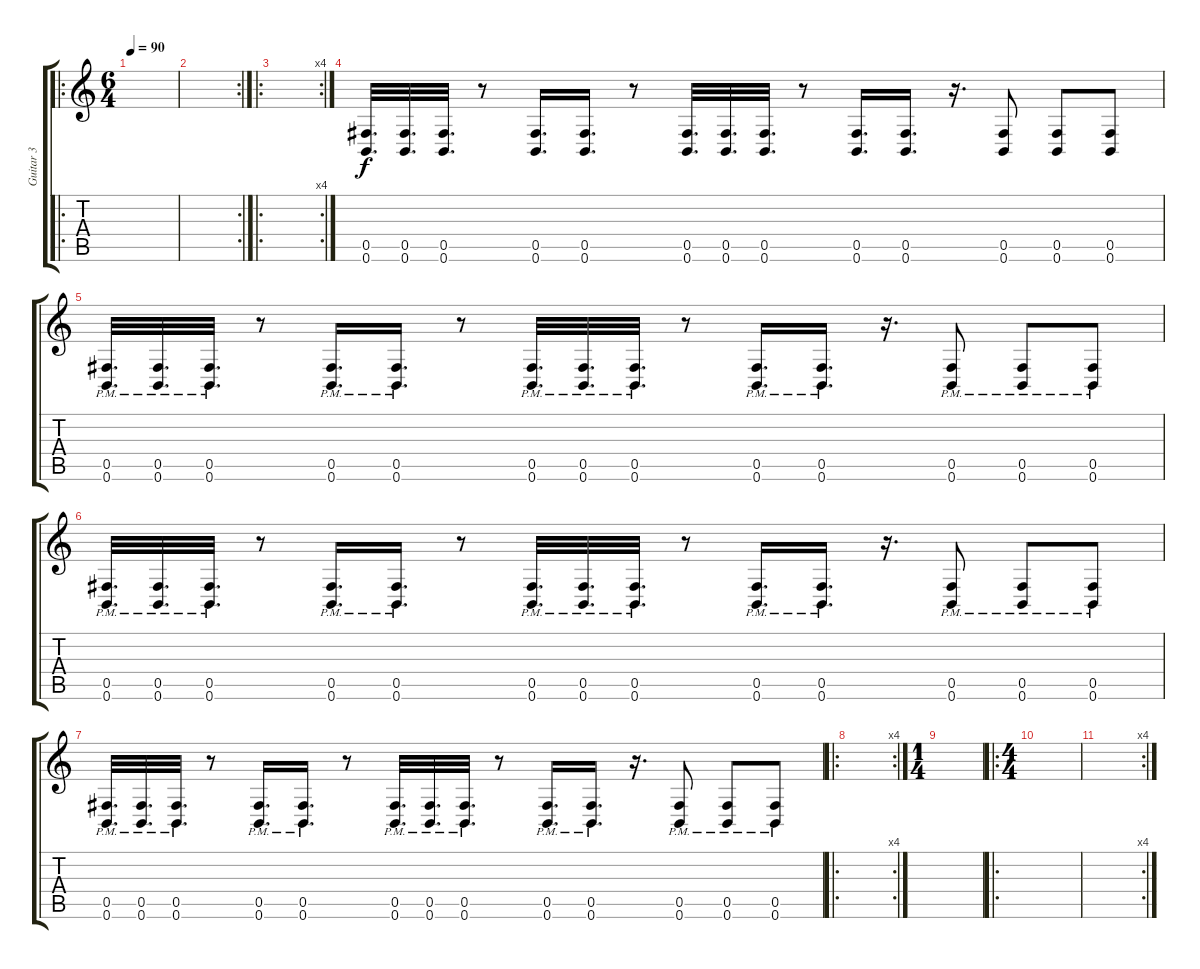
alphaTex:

\track ("Guitar 3" "Guitar 3") {instrument distortionguitar}
\staff {score tabs}
\tuning (Db4 Ab3 E3 B2 Gb2 B1) {hide}
\ro
\ts (6 4)
\tempo 90
\clef g2
\ks c
|
\rc 2
|
\ro
\rc 4
|
(0.5 0.6).32{d} (0.5 0.6).32{d} (0.5 0.6).32{d} r.8 (0.5 0.6).16{d} (0.5 0.6).16{d} r.8 (0.5 0.6).32{d} (0.5 0.6).32{d} (0.5 0.6).32{d} r.8 (0.5 0.6).16{d} (0.5 0.6).16{d} r.16{d} (0.5 0.6).8 (0.5 0.6).8 (0.5 0.6).8 |
(0.5{pm} 0.6{pm}).32{d} (0.5{pm} 0.6{pm}).32{d} (0.5{pm} 0.6{pm}).32{d} r.8 (0.5{pm} 0.6{pm}).16{d} (0.5{pm} 0.6{pm}).16{d} r.8 (0.5{pm} 0.6{pm}).32{d} (0.5{pm} 0.6{pm}).32{d} (0.5{pm} 0.6{pm}).32{d} r.8 (0.5{pm} 0.6{pm}).16{d} (0.5{pm} 0.6{pm}).16{d} r.16{d} (0.5{pm} 0.6{pm}).8 (0.5{pm} 0.6{pm}).8 (0.5{pm} 0.6{pm}).8 |
(0.5{pm} 0.6{pm}).32{d} (0.5{pm} 0.6{pm}).32{d} (0.5{pm} 0.6{pm}).32{d} r.8 (0.5{pm} 0.6{pm}).16{d} (0.5{pm} 0.6{pm}).16{d} r.8 (0.5{pm} 0.6{pm}).32{d} (0.5{pm} 0.6{pm}).32{d} (0.5{pm} 0.6{pm}).32{d} r.8 (0.5{pm} 0.6{pm}).16{d} (0.5{pm} 0.6{pm}).16{d} r.16{d} (0.5{pm} 0.6{pm}).8 (0.5{pm} 0.6{pm}).8 (0.5{pm} 0.6{pm}).8 |
(0.5{pm} 0.6{pm}).32{d} (0.5{pm} 0.6{pm}).32{d} (0.5{pm} 0.6{pm}).32{d} r.8 (0.5{pm} 0.6{pm}).16{d} (0.5{pm} 0.6{pm}).16{d} r.8 (0.5{pm} 0.6{pm}).32{d} (0.5{pm} 0.6{pm}).32{d} (0.5{pm} 0.6{pm}).32{d} r.8 (0.5{pm} 0.6{pm}).16{d} (0.5{pm} 0.6{pm}).16{d} r.16{d} (0.5{pm} 0.6{pm}).8 (0.5{pm} 0.6{pm}).8 (0.5{pm} 0.6{pm}).8 |
\ro
\rc 4
|
\ts (1 4)
|
\ro
\ts (4 4)
|
\rc 4
